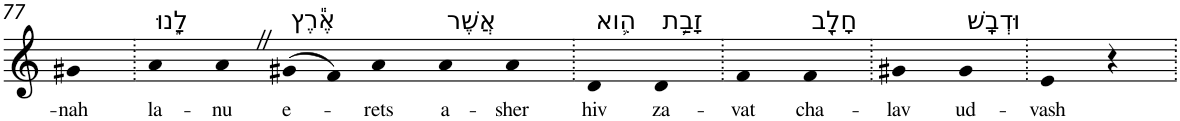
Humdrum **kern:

**kern	**text
*part1	*part1
*staff1	*staff1
*I"Piano	*
*I'Pno	*
!!LO:PB:g=z
*clefG2	*
*k[]	*
=77	=77
!	!LO:LY:b
4g#X	-nah
=78.	=78.
!LO:TX:a:t=לָ֑נוּ	!
!	!LO:LY:b
4a	la-
!	!LO:LY:b
4aZ	-nu
!LO:TX:a:t=אֶ֕רֶץ	!
!	!LO:LY:b
(>8g#X	e-
8f)	.
!	!LO:LY:b
4a	-rets
!LO:TX:a:t=אֲשֶׁר	!
!	!LO:LY:b
4a	a-
!	!LO:LY:b
4a	-sher
=79.	=79.
!LO:TX:a:t=הִ֛וא	!
!	!LO:LY:b
4d	hiv
!LO:TX:a:t=זָבַ֥ת	!
!	!LO:LY:b
4d	za-
=80.	=80.
!	!LO:LY:b
4f	-vat
!LO:TX:a:t=חָלָ֖ב	!
!	!LO:LY:b
4f	cha-
=81.	=81.
!	!LO:LY:b
4g#X	-lav
!LO:TX:a:t=וּדְבָֽשׁ	!
!	!LO:LY:b
4g#	ud-
=82.	=82.
!	!LO:LY:b
4e	-vash
4r	.
=.	=.
*-	*-
